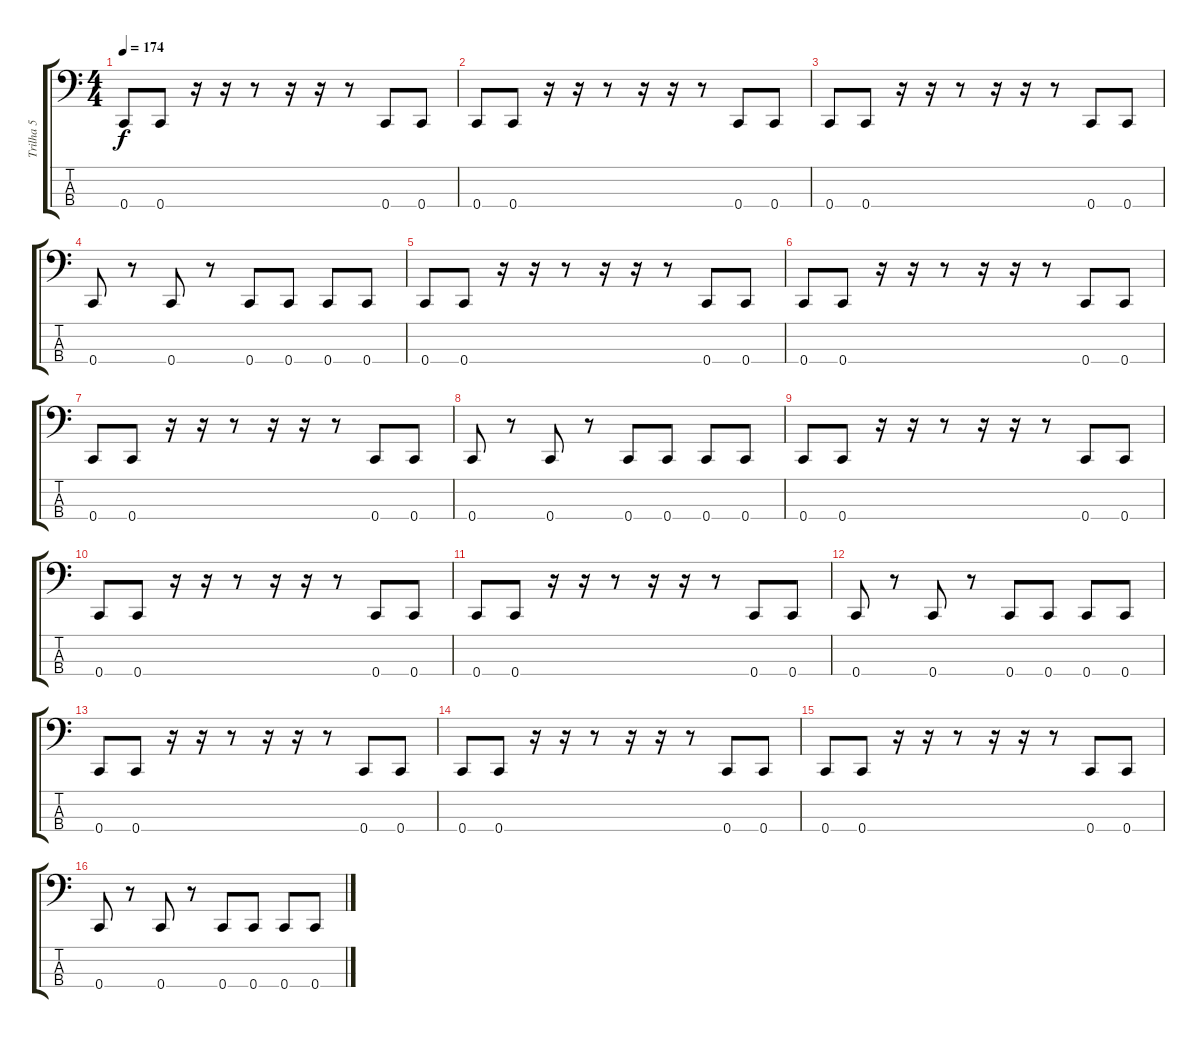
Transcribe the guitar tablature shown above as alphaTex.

\track ("Trilha 5" "Trilha 5") {instrument electricbasspick}
\staff {score tabs}
\tuning (F2 C2 G1 C1) {hide}
\ts (4 4)
\tempo 174
\clef f4
\ks c
0.4.8{dy f} 0.4.8 r.16 r.16 r.8 r.16 r.16 r.8 0.4.8 0.4.8 |
0.4.8 0.4.8 r.16 r.16 r.8 r.16 r.16 r.8 0.4.8 0.4.8 |
0.4.8 0.4.8 r.16 r.16 r.8 r.16 r.16 r.8 0.4.8 0.4.8 |
0.4.8 r.8 0.4.8 r.8 0.4.8 0.4.8 0.4.8 0.4.8 |
0.4.8 0.4.8 r.16 r.16 r.8 r.16 r.16 r.8 0.4.8 0.4.8 |
0.4.8 0.4.8 r.16 r.16 r.8 r.16 r.16 r.8 0.4.8 0.4.8 |
0.4.8 0.4.8 r.16 r.16 r.8 r.16 r.16 r.8 0.4.8 0.4.8 |
0.4.8 r.8 0.4.8 r.8 0.4.8 0.4.8 0.4.8 0.4.8 |
0.4.8 0.4.8 r.16 r.16 r.8 r.16 r.16 r.8 0.4.8 0.4.8 |
0.4.8 0.4.8 r.16 r.16 r.8 r.16 r.16 r.8 0.4.8 0.4.8 |
0.4.8 0.4.8 r.16 r.16 r.8 r.16 r.16 r.8 0.4.8 0.4.8 |
0.4.8 r.8 0.4.8 r.8 0.4.8 0.4.8 0.4.8 0.4.8 |
0.4.8 0.4.8 r.16 r.16 r.8 r.16 r.16 r.8 0.4.8 0.4.8 |
0.4.8 0.4.8 r.16 r.16 r.8 r.16 r.16 r.8 0.4.8 0.4.8 |
0.4.8 0.4.8 r.16 r.16 r.8 r.16 r.16 r.8 0.4.8 0.4.8 |
0.4.8 r.8 0.4.8 r.8 0.4.8 0.4.8 0.4.8 0.4.8
